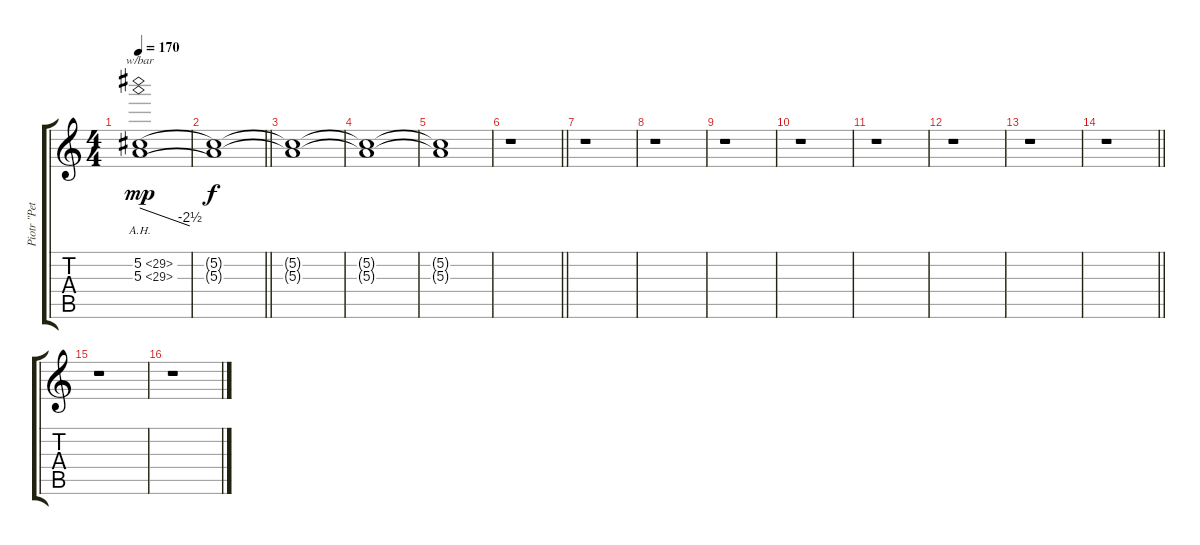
\track ("Piotr \"Peter\" Wiwczarek (Lead)" "Piotr \"Pet") {instrument distortionguitar}
\staff {score tabs}
\tuning (Db4 Ab3 E3 B2 Gb2 Db2) {hide}
\ts (4 4)
\tempo 170
\clef g2
\ks c
(5.2{ah 24} 5.3{ah 24}).1{tbe (dive default 0 0 60 -10) dy mp} |
\barLineRight lightlight
(5.2{t} 5.3{t}).1{dy f} |
(5.2{t} 5.3{t}).1 |
(5.2{t} 5.3{t}).1 |
(5.2{t} 5.3{t}).1 |
\barLineRight lightlight
r.1 |
r.1 |
r.1 |
r.1 |
r.1 |
r.1 |
r.1 |
r.1 |
\barLineRight lightlight
r.1 |
r.1 |
r.1
